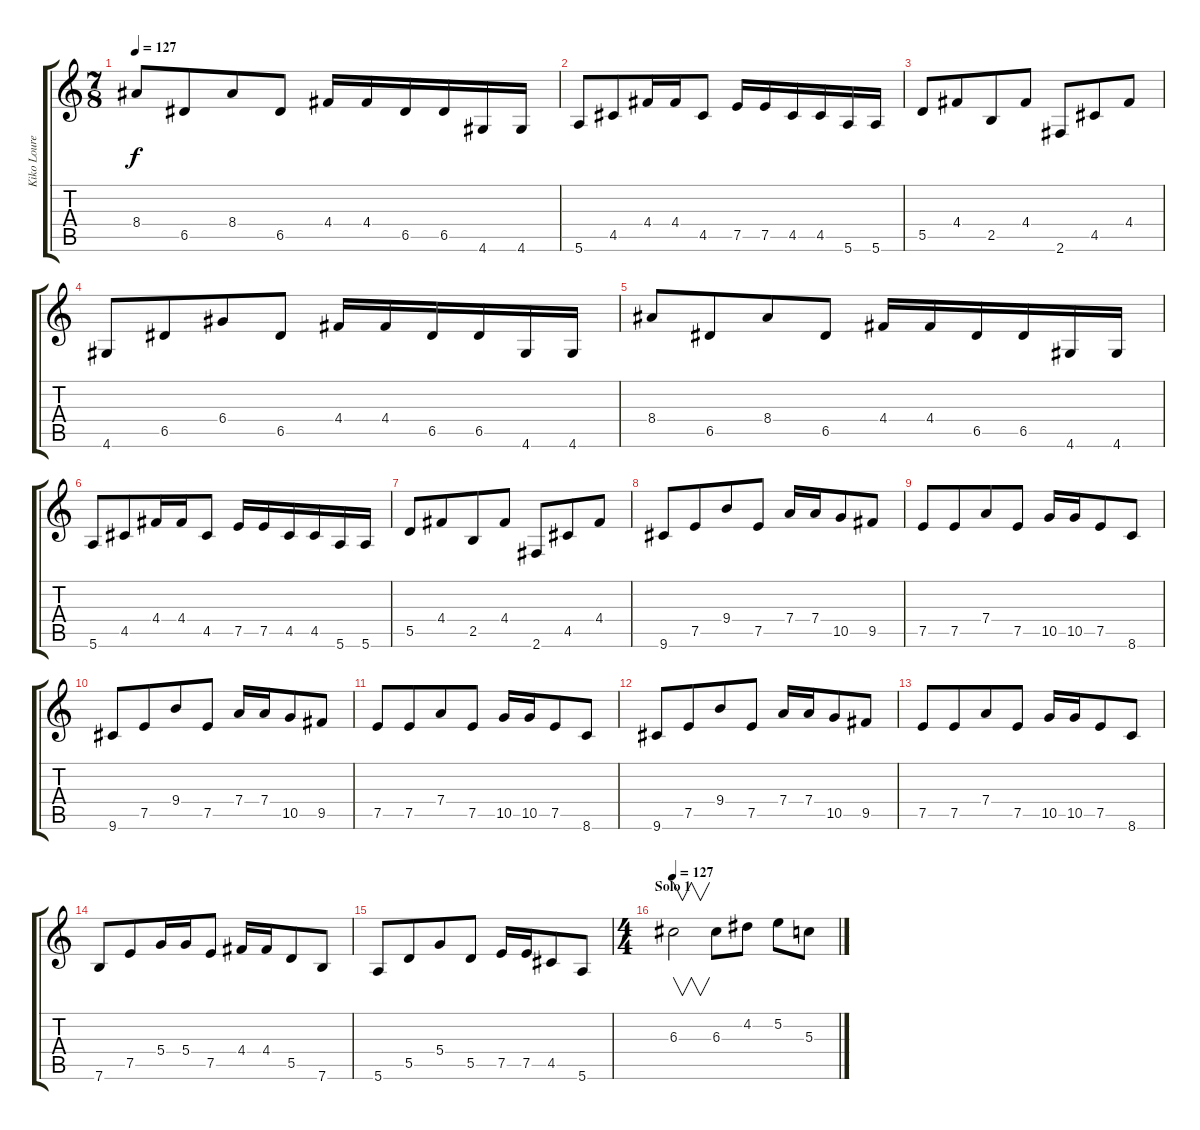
\track ("Kiko Loureiro" "Kiko Loure") {instrument distortionguitar}
\staff {score tabs}
\tuning (E4 B3 G3 D3 A2 E2) {hide}
\ts (7 8)
\tempo 127
\clef g2
\ks c
8.4.8{dy f} 6.5.8 8.4.8 6.5.8 4.4.16 4.4.16 6.5.16 6.5.16 4.6.16 4.6.16 |
5.6.8 4.5.8 4.4.16 4.4.16 4.5.8 7.5.16 7.5.16 4.5.16 4.5.16 5.6.16 5.6.16 |
5.5.8 4.4.8 2.5.8 4.4.8 2.6.8 4.5.8 4.4.8 |
4.6.8 6.5.8 6.4.8 6.5.8 4.4.16 4.4.16 6.5.16 6.5.16 4.6.16 4.6.16 |
8.4.8 6.5.8 8.4.8 6.5.8 4.4.16 4.4.16 6.5.16 6.5.16 4.6.16 4.6.16 |
5.6.8 4.5.8 4.4.16 4.4.16 4.5.8 7.5.16 7.5.16 4.5.16 4.5.16 5.6.16 5.6.16 |
5.5.8 4.4.8 2.5.8 4.4.8 2.6.8 4.5.8 4.4.8 |
9.6.8 7.5.8 9.4.8 7.5.8 7.4.16 7.4.16 10.5.8 9.5.8 |
7.5.8 7.5.8 7.4.8 7.5.8 10.5.16 10.5.16 7.5.8 8.6.8 |
9.6.8 7.5.8 9.4.8 7.5.8 7.4.16 7.4.16 10.5.8 9.5.8 |
7.5.8 7.5.8 7.4.8 7.5.8 10.5.16 10.5.16 7.5.8 8.6.8 |
9.6.8 7.5.8 9.4.8 7.5.8 7.4.16 7.4.16 10.5.8 9.5.8 |
7.5.8 7.5.8 7.4.8 7.5.8 10.5.16 10.5.16 7.5.8 8.6.8 |
7.6.8 7.5.8 5.4.16 5.4.16 7.5.8 4.4.16 4.4.16 5.5.8 7.6.8 |
5.6.8 5.5.8 5.4.8 5.5.8 7.5.16 7.5.16 4.5.8 5.6.8 |
\ts (4 4)
\section ("" "Solo 1")
\tempo 127
6.3.2{v volume 16} 6.3.8 4.2.8 5.2.8 5.3.8
